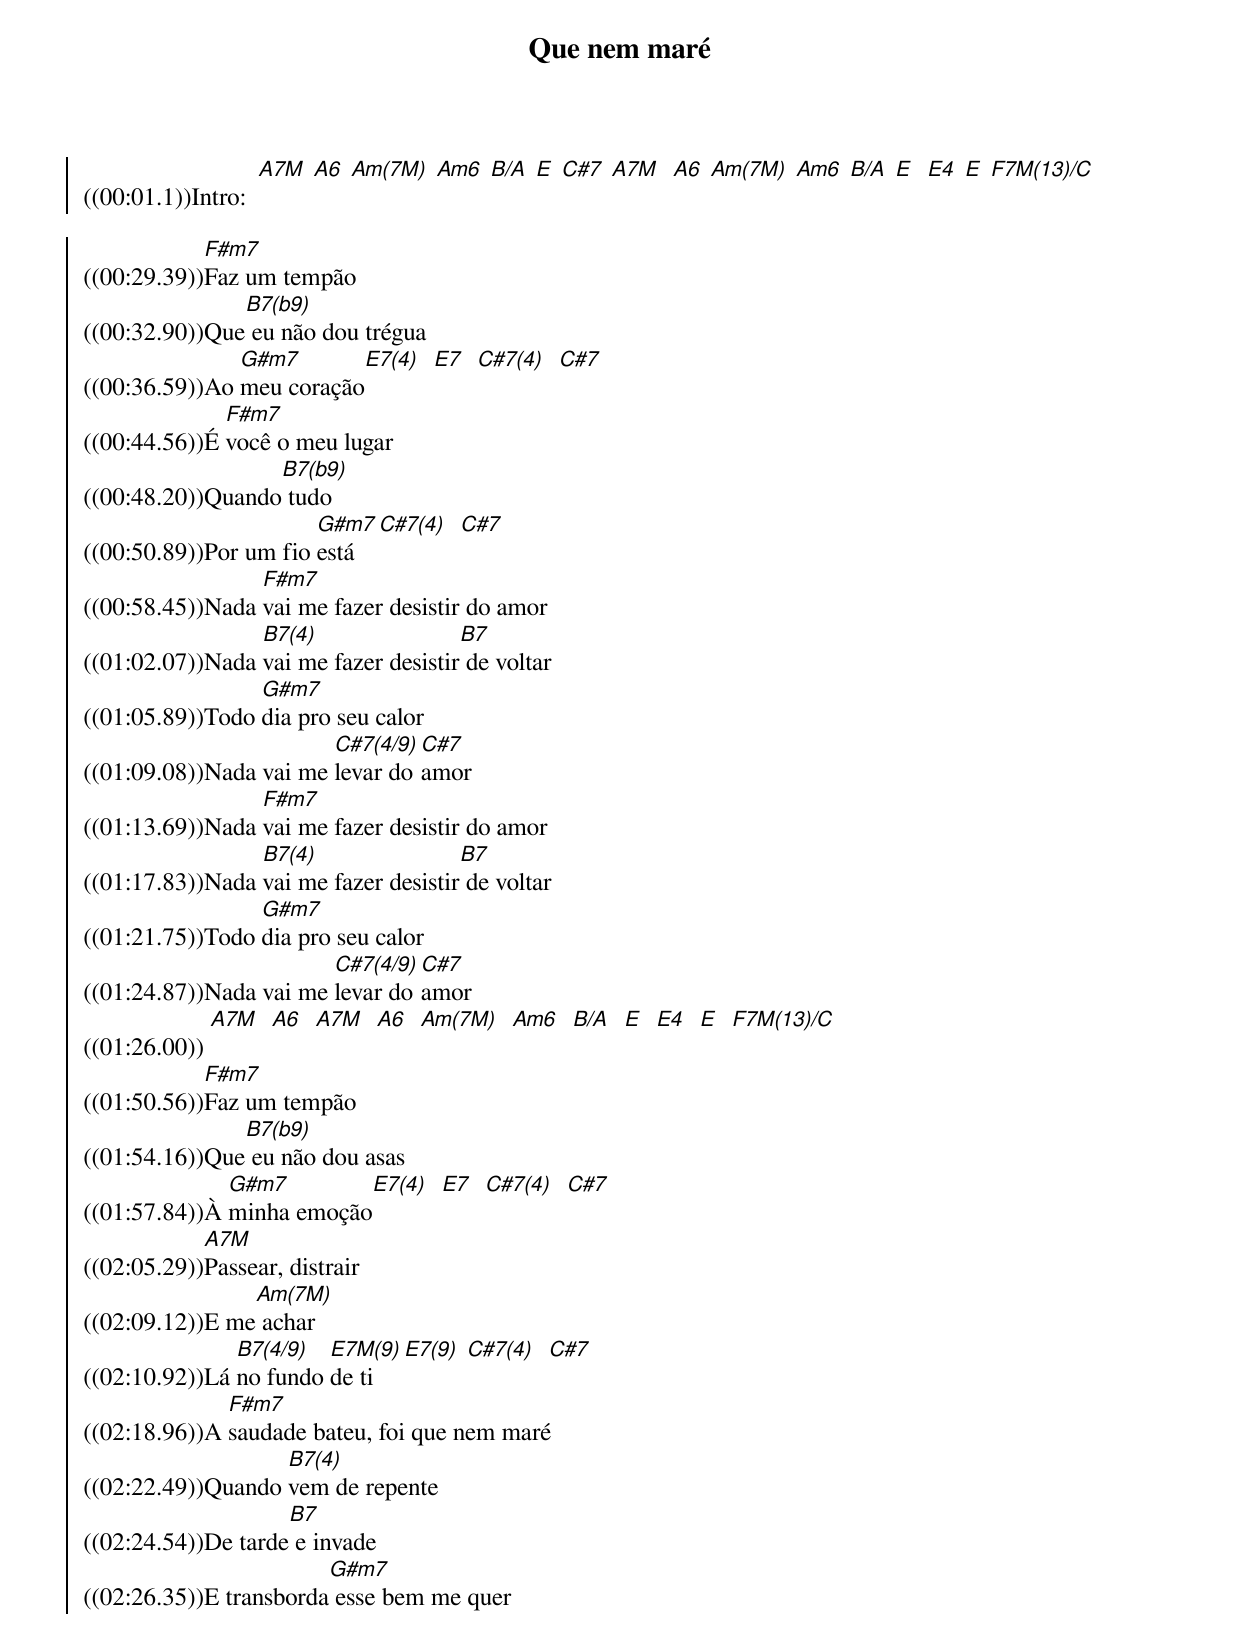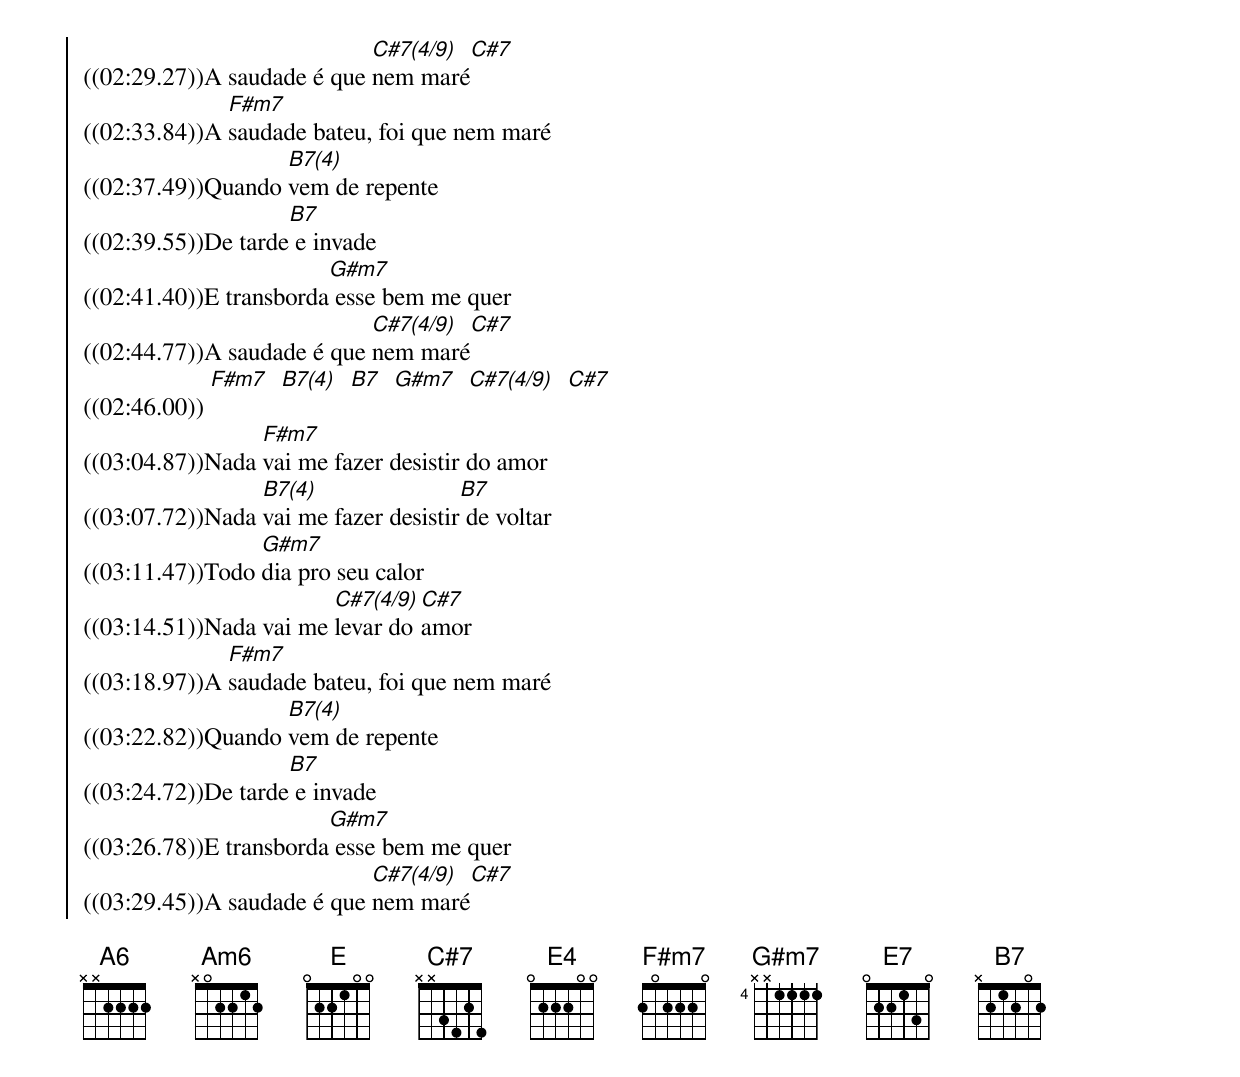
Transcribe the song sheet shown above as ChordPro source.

{title: Que nem maré}
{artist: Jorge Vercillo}


{soc}

((00:01.1))Intro:  [A7M] [A6] [Am(7M)] [Am6] [B/A] [E] [C#7] [A7M]  [A6] [Am(7M)] [Am6] [B/A] [E]  [E4] [E] [F7M(13)/C]

((00:29.39))[F#m7]Faz um tempão
((00:32.90))Que[B7(b9)] eu não dou trégua
((00:36.59))Ao [G#m7]meu coração[E7(4)]  [E7]  [C#7(4)]  [C#7]
((00:44.56))É [F#m7]você o meu lugar
((00:48.20))Quando[B7(b9)] tudo
((00:50.89))Por um fio [G#m7]está[C#7(4)]  [C#7]
((00:58.45))Nada [F#m7]vai me fazer desistir do amor
((01:02.07))Nada [B7(4)]vai me fazer desistir[B7] de voltar
((01:05.89))Todo [G#m7]dia pro seu calor
((01:09.08))Nada vai me [C#7(4/9)]levar do [C#7]amor
((01:13.69))Nada [F#m7]vai me fazer desistir do amor
((01:17.83))Nada [B7(4)]vai me fazer desistir[B7] de voltar
((01:21.75))Todo [G#m7]dia pro seu calor
((01:24.87))Nada vai me [C#7(4/9)]levar do [C#7]amor
((01:26.00)) [A7M]  [A6]  [A7M]  [A6]  [Am(7M)]  [Am6]  [B/A]  [E]  [E4]  [E]  [F7M(13)/C]
((01:50.56))[F#m7]Faz um tempão
((01:54.16))Que[B7(b9)] eu não dou asas
((01:57.84))À [G#m7]minha emoção[E7(4)]  [E7]  [C#7(4)]  [C#7]
((02:05.29))[A7M]Passear, distrair
((02:09.12))E me[Am(7M)] achar
((02:10.92))Lá [B7(4/9)]no fundo [E7M(9)]de ti[E7(9)] [C#7(4)]  [C#7]
((02:18.96))A [F#m7]saudade bateu, foi que nem maré
((02:22.49))Quando [B7(4)]vem de repente
((02:24.54))De tarde[B7] e invade
((02:26.35))E transborda[G#m7] esse bem me quer
((02:29.27))A saudade é que [C#7(4/9)]nem maré[C#7]
((02:33.84))A [F#m7]saudade bateu, foi que nem maré
((02:37.49))Quando [B7(4)]vem de repente
((02:39.55))De tarde[B7] e invade
((02:41.40))E transborda[G#m7] esse bem me quer
((02:44.77))A saudade é que [C#7(4/9)]nem maré[C#7]
((02:46.00)) [F#m7]  [B7(4)]  [B7]  [G#m7]  [C#7(4/9)]  [C#7]
((03:04.87))Nada [F#m7]vai me fazer desistir do amor
((03:07.72))Nada [B7(4)]vai me fazer desistir[B7] de voltar
((03:11.47))Todo [G#m7]dia pro seu calor
((03:14.51))Nada vai me [C#7(4/9)]levar do [C#7]amor
((03:18.97))A [F#m7]saudade bateu, foi que nem maré
((03:22.82))Quando [B7(4)]vem de repente
((03:24.72))De tarde[B7] e invade
((03:26.78))E transborda[G#m7] esse bem me quer
((03:29.45))A saudade é que [C#7(4/9)]nem maré[C#7]

{eoc}
